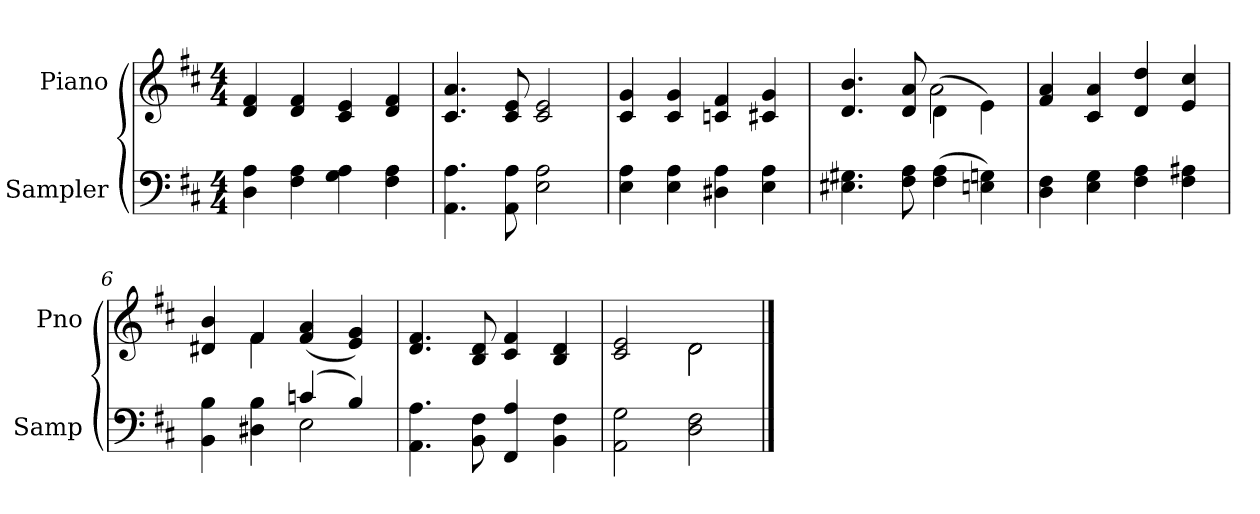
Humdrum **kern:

**kern	**kern
*part2	*part1
*staff2	*staff1
*I"Sampler	*I"Piano
*I'Samp	*I'Pno
*clefF4	*clefG2
*k[f#c#]	*k[f#c#]
*D:	*D:
*M4/4	*M4/4
=1	=1
4D 4A	4d 4f#
4F# 4A	4d 4f#
4G 4A	4c# 4e
4F# 4A	4d 4f#
=2	=2
4.AA 4.A	4.c# 4.a
8AA 8A	8c# 8e
2E 2A	2c# 2e
=3	=3
4E 4A	4c# 4g
4E 4A	4c# 4g
4D#X 4A	4cn 4f#
4E 4A	4c#X 4g
=4	=4
*	*^
4.E#X 4.G#X	4.d 4.b	2ryy
8F# 8A	8d 8a	.
(4F# 4A	(4d\	2a
4En 4Gn)	4e\)	.
*	*v	*v
=5	=5
4D 4F#	4f# 4a
4E 4G	4c# 4a
4F# 4A	4d 4dd
4F# 4A#X	4e 4cc#
=6	=6
*^	*^
4BB 4B	2ryy	4d#X 4b	4ryy
4D#X 4B	.	4f#/	4f#
(4cn/	2E	(4f# 4a	2ryy
4B/)	.	4e 4g)	.
*v	*v	*	*
*	*v	*v
=7	=7
4.AA 4.A	4.d 4.f#
8BB 8F#	8B 8d
4FF# 4A	4c# 4f#
4BB 4F#	4B 4d
=8	=8
*	*^
2AA 2G	2c# 2e	2ryy
2D 2F#	2d\	2d
*	*v	*v
==	==
*-	*-
